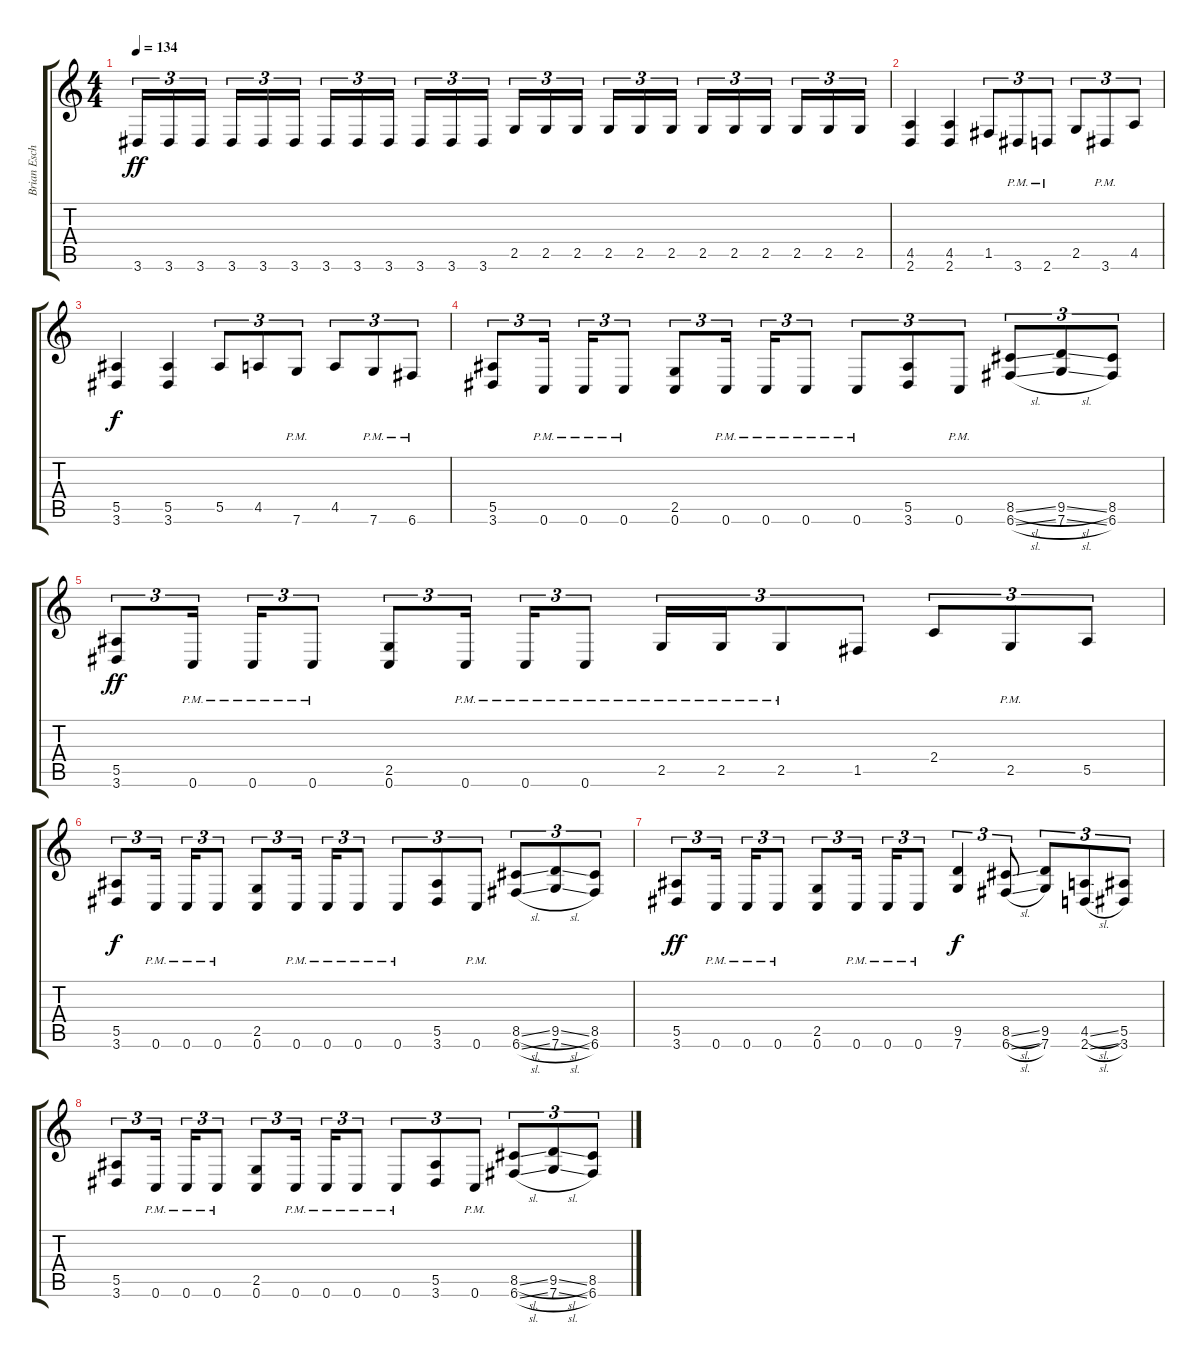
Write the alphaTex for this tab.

\track ("Brian Eschbach (Lead Guitar)" "Brian Esch") {instrument distortionguitar}
\staff {score tabs}
\tuning (C4 G3 Eb3 Bb2 F2 C2) {hide}
\ts (4 4)
\tempo 134
\clef g2
\ks c
3.6.16{tu (3 2) dy ff} 3.6.16{tu (3 2)} 3.6.16{tu (3 2)} 3.6.16{tu (3 2)} 3.6.16{tu (3 2)} 3.6.16{tu (3 2)} 3.6.16{tu (3 2)} 3.6.16{tu (3 2)} 3.6.16{tu (3 2)} 3.6.16{tu (3 2)} 3.6.16{tu (3 2)} 3.6.16{tu (3 2)} 2.5.16{tu (3 2)} 2.5.16{tu (3 2)} 2.5.16{tu (3 2)} 2.5.16{tu (3 2)} 2.5.16{tu (3 2)} 2.5.16{tu (3 2)} 2.5.16{tu (3 2)} 2.5.16{tu (3 2)} 2.5.16{tu (3 2)} 2.5.16{tu (3 2)} 2.5.16{tu (3 2)} 2.5.16{tu (3 2)} |
(4.5 2.6).4 (4.5 2.6).4 1.5.8{tu (3 2)} 3.6{pm}.8{tu (3 2)} 2.6{pm}.8{tu (3 2)} 2.5.8{tu (3 2)} 3.6{pm}.8{tu (3 2)} 4.5.8{tu (3 2)} |
(5.5 3.6).4{dy f} (5.5 3.6).4 5.5.8{tu (3 2)} 4.5.8{tu (3 2)} 7.6{pm}.8{tu (3 2)} 4.5.8{tu (3 2)} 7.6{pm}.8{tu (3 2)} 6.6{pm}.8{tu (3 2)} |
(5.5 3.6).8{tu (3 2)} 0.6{pm}.16{tu (3 2)} 0.6{pm}.16{tu (3 2)} 0.6{pm}.8{tu (3 2)} (2.5 0.6).8{tu (3 2)} 0.6{pm}.16{tu (3 2)} 0.6{pm}.16{tu (3 2)} 0.6{pm}.8{tu (3 2)} 0.6{pm}.8{tu (3 2)} (5.5 3.6).8{tu (3 2)} 0.6{pm}.8{tu (3 2)} (8.5{sl} 6.6{sl}).8{tu (3 2)} (9.5{sl} 7.6{sl}).8{tu (3 2)} (8.5 6.6).8{tu (3 2)} |
(5.5 3.6).8{tu (3 2) dy ff} 0.6{pm}.16{tu (3 2)} 0.6{pm}.16{tu (3 2)} 0.6{pm}.8{tu (3 2)} (2.5 0.6).8{tu (3 2)} 0.6{pm}.16{tu (3 2)} 0.6{pm}.16{tu (3 2)} 0.6{pm}.8{tu (3 2)} 2.5{pm}.16{tu (3 2)} 2.5{pm}.16{tu (3 2)} 2.5{pm}.8{tu (3 2)} 1.5.8{tu (3 2)} 2.4.8{tu (3 2)} 2.5{pm}.8{tu (3 2)} 5.5.8{tu (3 2)} |
(5.5 3.6).8{tu (3 2) dy f} 0.6{pm}.16{tu (3 2)} 0.6{pm}.16{tu (3 2)} 0.6{pm}.8{tu (3 2)} (2.5 0.6).8{tu (3 2)} 0.6{pm}.16{tu (3 2)} 0.6{pm}.16{tu (3 2)} 0.6{pm}.8{tu (3 2)} 0.6{pm}.8{tu (3 2)} (5.5 3.6).8{tu (3 2)} 0.6{pm}.8{tu (3 2)} (8.5{sl} 6.6{sl}).8{tu (3 2)} (9.5{sl} 7.6{sl}).8{tu (3 2)} (8.5 6.6).8{tu (3 2)} |
(5.5 3.6).8{tu (3 2) dy ff} 0.6{pm}.16{tu (3 2)} 0.6{pm}.16{tu (3 2)} 0.6{pm}.8{tu (3 2)} (2.5 0.6).8{tu (3 2)} 0.6{pm}.16{tu (3 2)} 0.6{pm}.16{tu (3 2)} 0.6{pm}.8{tu (3 2)} (9.5 7.6).4{tu (3 2) dy f} (8.5{sl} 6.6{sl}).8{tu (3 2)} (9.5 7.6).8{tu (3 2)} (4.5{sl} 2.6{sl}).8{tu (3 2)} (5.5 3.6).8{tu (3 2)} |
(5.5 3.6).8{tu (3 2)} 0.6{pm}.16{tu (3 2)} 0.6{pm}.16{tu (3 2)} 0.6{pm}.8{tu (3 2)} (2.5 0.6).8{tu (3 2)} 0.6{pm}.16{tu (3 2)} 0.6{pm}.16{tu (3 2)} 0.6{pm}.8{tu (3 2)} 0.6{pm}.8{tu (3 2)} (5.5 3.6).8{tu (3 2)} 0.6{pm}.8{tu (3 2)} (8.5{sl} 6.6{sl}).8{tu (3 2)} (9.5{sl} 7.6{sl}).8{tu (3 2)} (8.5 6.6).8{tu (3 2)}
